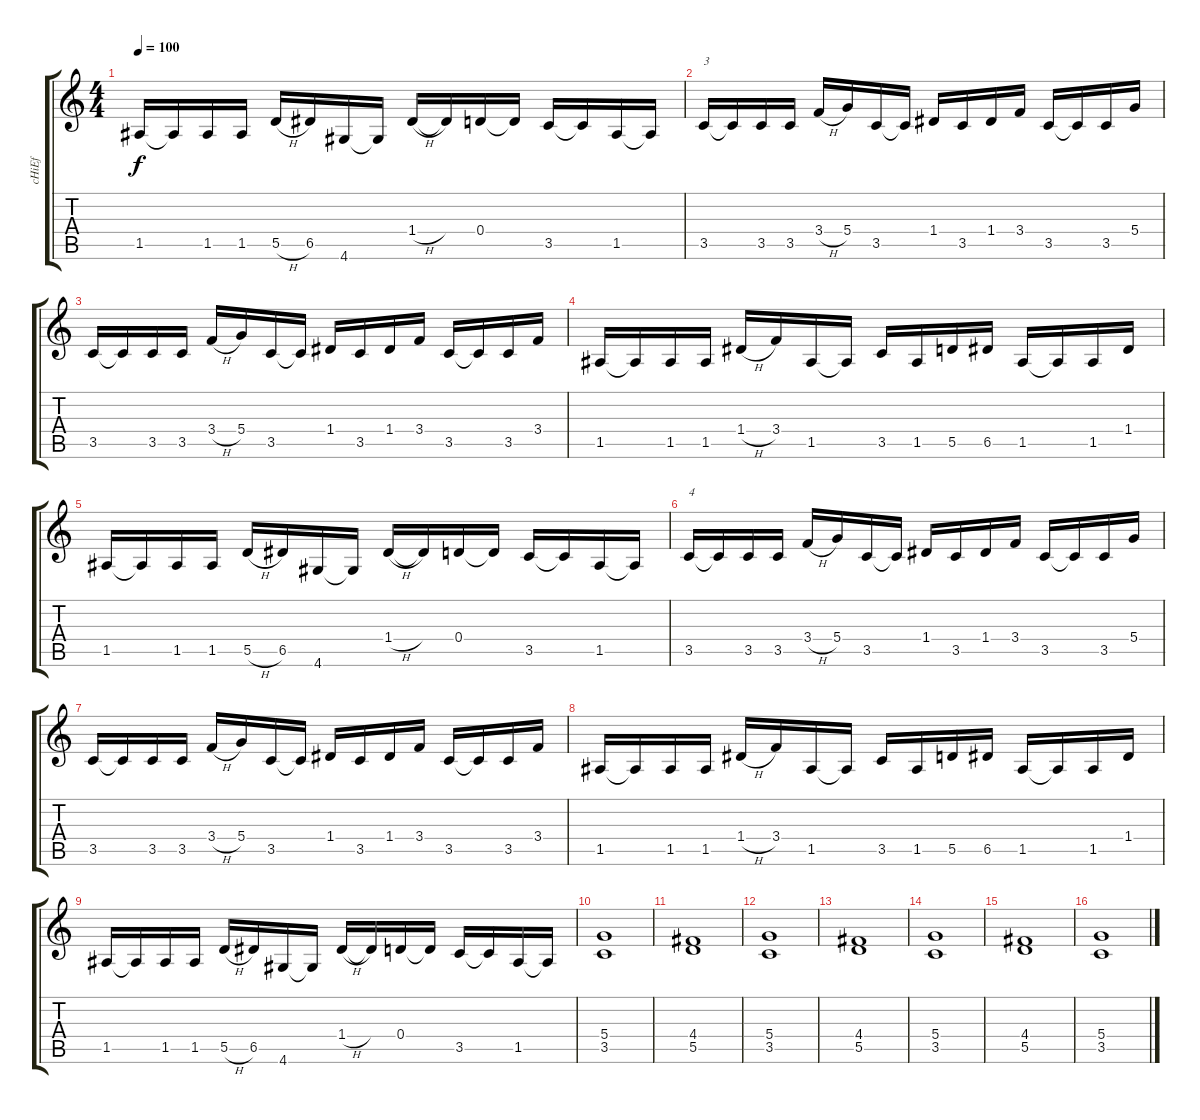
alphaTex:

\track ("cHiEf" "cHiEf") {instrument overdrivenguitar}
\staff {score tabs}
\tuning (E4 B3 G3 D3 A2 E2) {hide}
\ts (4 4)
\tempo 100
\clef g2
\ks c
1.5.16{dy f} 1.5{t}.16 1.5.16 1.5.16 5.5{h}.16 6.5.16 4.6.16 4.6{t}.16 1.4{h}.16 1.4{t}.16 0.4.16 0.4{t}.16 3.5.16 3.5{t}.16 1.5.16 1.5{t}.16 |
3.5.16{txt "3" instrument overdrivenguitar} 3.5{t}.16 3.5.16 3.5.16 3.4{h}.16 5.4.16 3.5.16 3.5{t}.16 1.4.16 3.5.16 1.4.16 3.4.16 3.5.16 3.5{t}.16 3.5.16 5.4.16 |
3.5.16 3.5{t}.16 3.5.16 3.5.16 3.4{h}.16 5.4.16 3.5.16 3.5{t}.16 1.4.16 3.5.16 1.4.16 3.4.16 3.5.16 3.5{t}.16 3.5.16 3.4.16 |
1.5.16 1.5{t}.16 1.5.16 1.5.16 1.4{h}.16 3.4.16 1.5.16 1.5{t}.16 3.5.16 1.5.16 5.5.16 6.5.16 1.5.16 1.5{t}.16 1.5.16 1.4.16 |
1.5.16 1.5{t}.16 1.5.16 1.5.16 5.5{h}.16 6.5.16 4.6.16 4.6{t}.16 1.4{h}.16 1.4{t}.16 0.4.16 0.4{t}.16 3.5.16 3.5{t}.16 1.5.16 1.5{t}.16 |
3.5.16{txt "4" instrument overdrivenguitar} 3.5{t}.16 3.5.16 3.5.16 3.4{h}.16 5.4.16 3.5.16 3.5{t}.16 1.4.16 3.5.16 1.4.16 3.4.16 3.5.16 3.5{t}.16 3.5.16 5.4.16 |
3.5.16 3.5{t}.16 3.5.16 3.5.16 3.4{h}.16 5.4.16 3.5.16 3.5{t}.16 1.4.16 3.5.16 1.4.16 3.4.16 3.5.16 3.5{t}.16 3.5.16 3.4.16 |
1.5.16 1.5{t}.16 1.5.16 1.5.16 1.4{h}.16 3.4.16 1.5.16 1.5{t}.16 3.5.16 1.5.16 5.5.16 6.5.16 1.5.16 1.5{t}.16 1.5.16 1.4.16 |
1.5.16 1.5{t}.16 1.5.16 1.5.16 5.5{h}.16 6.5.16 4.6.16 4.6{t}.16 1.4{h}.16 1.4{t}.16 0.4.16 0.4{t}.16 3.5.16 3.5{t}.16 1.5.16 1.5{t}.16 |
(5.4 3.5).1 |
(4.4 5.5).1 |
(5.4 3.5).1 |
(4.4 5.5).1 |
(5.4 3.5).1 |
(4.4 5.5).1 |
(5.4 3.5).1
